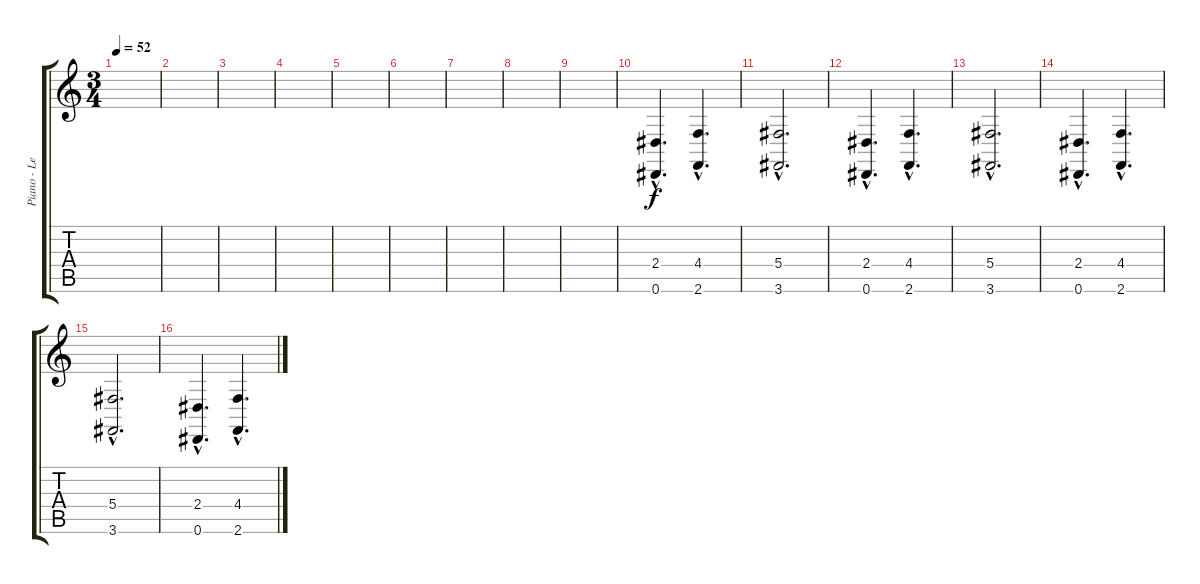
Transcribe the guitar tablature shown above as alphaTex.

\track ("Piano - Left" "Piano - Le") {instrument acousticgrandpiano}
\staff {score tabs}
\tuning (Eb4 Bb3 Gb3 Db3 Ab2 Eb2) {hide}
\ts (3 4)
\tempo 52
\clef g2
\ks c
|
|
|
|
|
|
|
|
|
(2.4{hac} 0.6{hac}).4{d} (4.4{hac} 2.6{hac}).4{d} |
(5.4{hac} 3.6{hac}).2{d} |
(2.4{hac} 0.6{hac}).4{d} (4.4{hac} 2.6{hac}).4{d} |
(5.4{hac} 3.6{hac}).2{d} |
(2.4{hac} 0.6{hac}).4{d} (4.4{hac} 2.6{hac}).4{d} |
(5.4{hac} 3.6{hac}).2{d} |
(2.4{hac} 0.6{hac}).4{d} (4.4{hac} 2.6{hac}).4{d}
